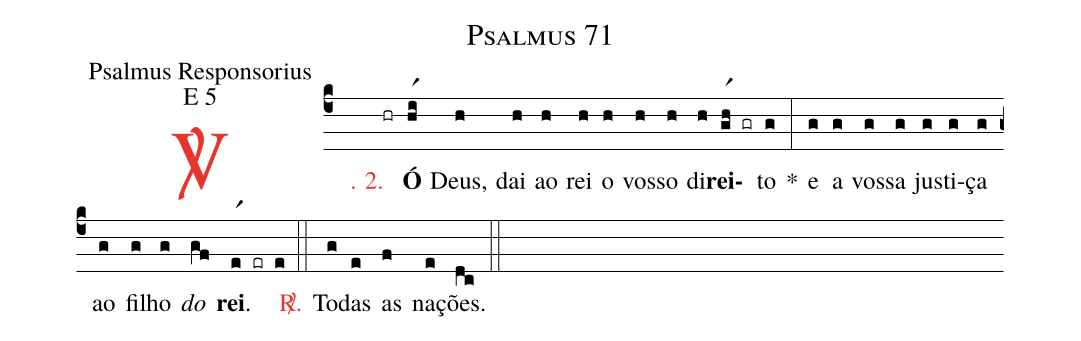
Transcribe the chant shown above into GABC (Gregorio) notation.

name: Psalmus 71;
office-part: Psalmus Responsorius;
mode: E 5;
%%
(c4)

<c><sp>V/</sp>. 2.</c>() (hr)<b>Ó</b>(hr1i) Deus,(h) dai(h) ao(h) rei(h) o(h) vos(h)so(h) di(h)<b>rei</b>(gr1h gr)to(g) *(:) e(g) a(g) vos(g)sa(g) jus(g)ti(g)ça(g) ao(g) fi(g)lho(g) <i>do</i>(gf) <b>rei</b>.(er1 er e)

(::)

<nlba><c><sp>R/</sp>.</c>() To</nlba>(g)das(e) as(f) na(e)ções.(dc)

(::)
